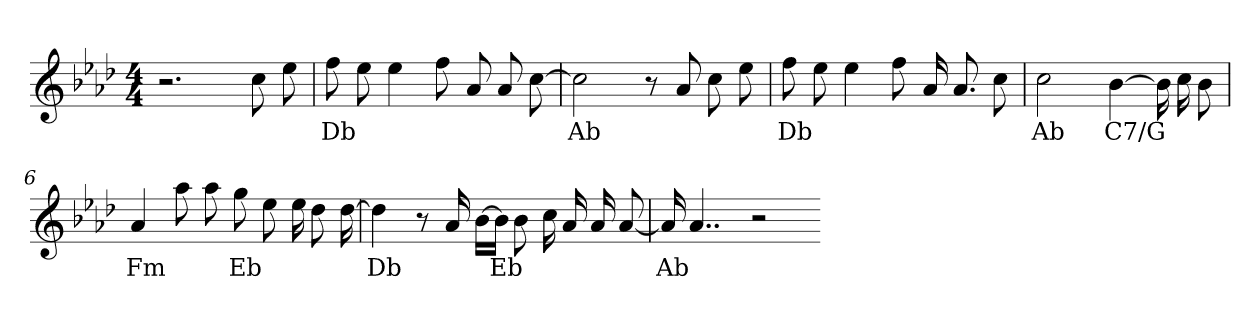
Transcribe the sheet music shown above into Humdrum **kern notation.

**kern	**text
*part1	*part1
*staff1	*staff1
*clefG2	*
*k[b-e-a-d-]	*
*M4/4	*
=1	=1
2.r	.
8cc	.
8ee-	.
=2	=2
8ff	Db
8ee-	.
4ee-	.
8ff	.
8a-	.
8a-	.
[8cc	.
=3	=3
2cc]	Ab
8r	.
8a-	.
8cc	.
8ee-	.
=4	=4
8ff	Db
8ee-	.
4ee-	.
8ff	.
16a-	.
8.a-	.
8cc	.
=5	=5
2cc	Ab
[4b-	C7/G
16b-]	.
16cc	.
8b-	.
=6	=6
4a-	Fm
8aa-	.
8aa-	.
8gg	Eb
8ee-	.
16ee-	.
8dd-	.
[16dd-	.
=7	=7
4dd-]	Db
8r	.
16a-	.
[16b-LL	.
16b-JJ]	Eb
8b-	.
16cc	.
16a-	.
16a-	.
[8a-	.
=8	=8
16a-]	Ab
4..a-	.
2r	.
=-	=-
*-	*-
